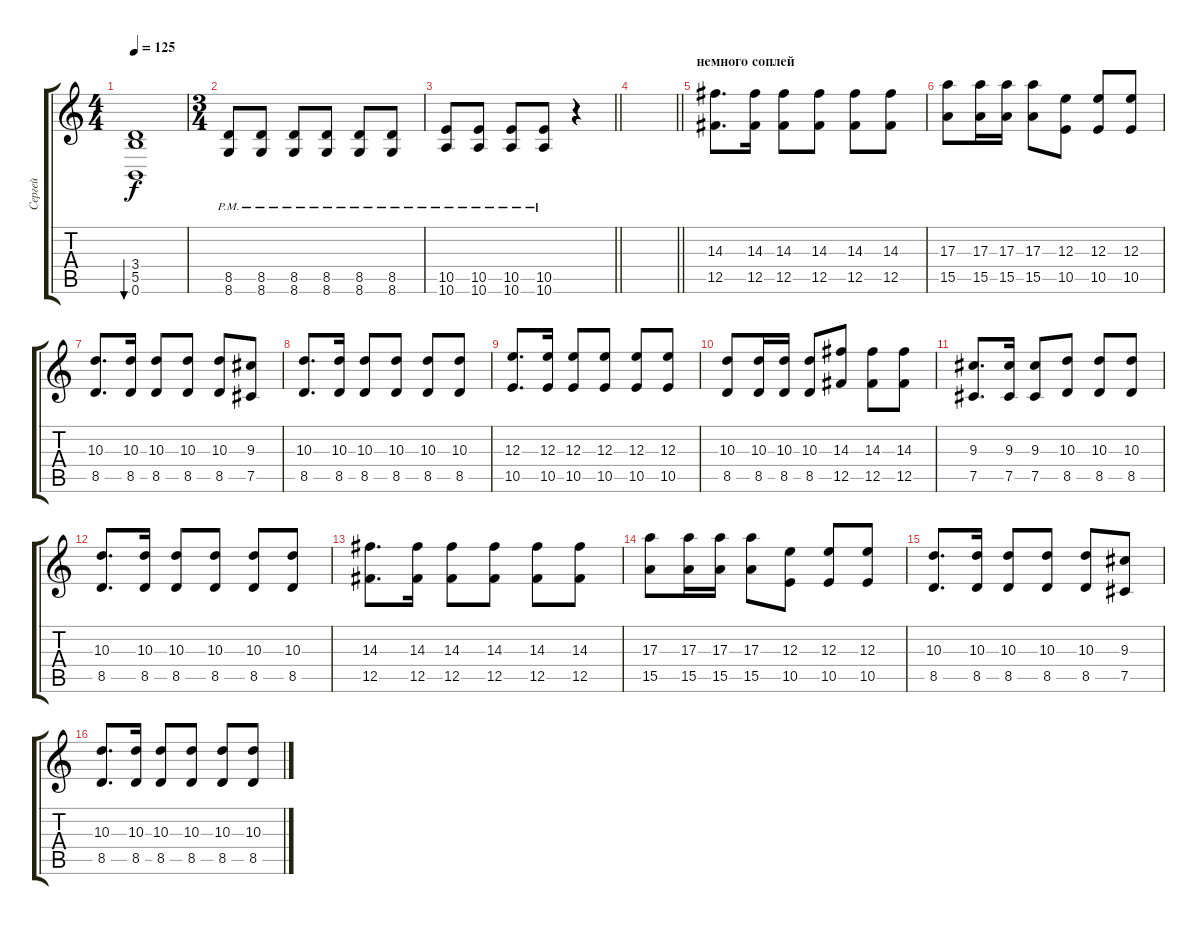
\track ("Сергей" "Сергей") {instrument distortionguitar}
\staff {score tabs}
\tuning (Db4 Ab3 E3 B2 Gb2 B1) {hide}
\ts (4 4)
\tempo 125
\clef g2
\ks c
(3.4 5.5 0.6).1{bu 240 dy f} |
\ts (3 4)
(8.5{pm} 8.6{pm}).8{instrument distortionguitar} (8.5{pm} 8.6{pm}).8 (8.5{pm} 8.6{pm}).8 (8.5{pm} 8.6{pm}).8 (8.5{pm} 8.6{pm}).8 (8.5{pm} 8.6{pm}).8 |
\barLineRight lightlight
(10.5{pm} 10.6{pm}).8 (10.5{pm} 10.6{pm}).8 (10.5{pm} 10.6{pm}).8 (10.5{pm} 10.6{pm}).8 r.4 |
\barLineRight lightlight
|
\section ("" "немного соплей")
(14.3 12.5).8{d instrument distortionguitar} (14.3 12.5).16 (14.3 12.5).8 (14.3 12.5).8 (14.3 12.5).8 (14.3 12.5).8 |
(17.3 15.5).8 (17.3 15.5).16 (17.3 15.5).16 (17.3 15.5).8 (12.3 10.5).8 (12.3 10.5).8 (12.3 10.5).8 |
(10.3 8.5).8{d} (10.3 8.5).16 (10.3 8.5).8 (10.3 8.5).8 (10.3 8.5).8 (9.3 7.5).8 |
(10.3 8.5).8{d} (10.3 8.5).16 (10.3 8.5).8 (10.3 8.5).8 (10.3 8.5).8 (10.3 8.5).8 |
(12.3 10.5).8{d instrument distortionguitar} (12.3 10.5).16 (12.3 10.5).8 (12.3 10.5).8 (12.3 10.5).8 (12.3 10.5).8 |
(10.3 8.5).8 (10.3 8.5).16 (10.3 8.5).16 (10.3 8.5).8 (14.3 12.5).8 (14.3 12.5).8 (14.3 12.5).8 |
(9.3 7.5).8{d} (9.3 7.5).16 (9.3 7.5).8 (10.3 8.5).8 (10.3 8.5).8 (10.3 8.5).8 |
(10.3 8.5).8{d} (10.3 8.5).16 (10.3 8.5).8 (10.3 8.5).8 (10.3 8.5).8 (10.3 8.5).8 |
(14.3 12.5).8{d instrument distortionguitar} (14.3 12.5).16 (14.3 12.5).8 (14.3 12.5).8 (14.3 12.5).8 (14.3 12.5).8 |
(17.3 15.5).8 (17.3 15.5).16 (17.3 15.5).16 (17.3 15.5).8 (12.3 10.5).8 (12.3 10.5).8 (12.3 10.5).8 |
(10.3 8.5).8{d} (10.3 8.5).16 (10.3 8.5).8 (10.3 8.5).8 (10.3 8.5).8 (9.3 7.5).8 |
(10.3 8.5).8{d} (10.3 8.5).16 (10.3 8.5).8 (10.3 8.5).8 (10.3 8.5).8 (10.3 8.5).8
